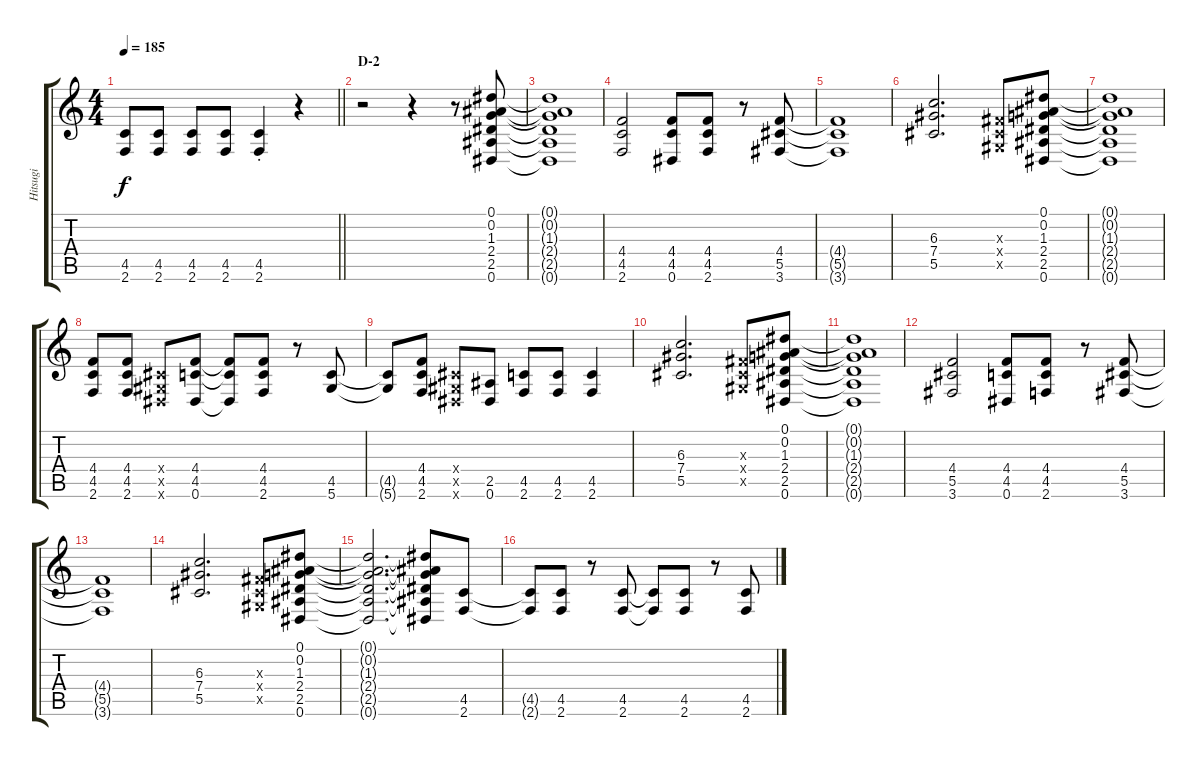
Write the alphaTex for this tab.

\track ("Hitsugi" "Hitsugi") {instrument overdrivenguitar}
\staff {score tabs}
\tuning (Eb4 Bb3 Gb3 Db3 Ab2 Eb2) {hide}
\ts (4 4)
\tempo 185
\clef g2
\barLineRight lightlight
\ks c
(4.5{t} 2.6{t}).8{dy f} (4.5 2.6).8 (4.5 2.6).8 (4.5 2.6).8 (4.5{st} 2.6{st}).4 r.4 |
\section ("" "D-2")
r.2 r.4 r.8 (0.1 0.2 1.3 2.4 2.5 0.6).8 |
(0.1{t} 0.2{t} 1.3{t} 2.4{t} 2.5{t} 0.6{t}).1 |
(4.4 4.5 2.6).2 (4.4 4.5 0.6).8 (4.4 4.5 2.6).8 r.8 (4.4 5.5 3.6).8 |
(4.4{t} 5.5{t} 3.6{t}).1 |
(6.3 7.4 5.5).2{d} (0.3{x} 0.4{x} 0.5{x}).8 (0.1 0.2 1.3 2.4 2.5 0.6).8 |
(0.1{t} 0.2{t} 1.3{t} 2.4{t} 2.5{t} 0.6{t}).1 |
(4.4 4.5 2.6).8 (4.4 4.5 2.6).8 (0.4{x} 0.5{x} 0.6{x}).8 (4.4 4.5 0.6).8 (4.4{t} 4.5{t} 0.6{t}).8 (4.4 4.5 2.6).8 r.8 (4.5 5.6).8 |
(4.5{t} 5.6{t}).8 (4.4 4.5 2.6).8 (0.4{x} 0.5{x} 0.6{x}).8 (2.5 0.6).8 (4.5 2.6).8 (4.5 2.6).8 (4.5 2.6).4 |
(6.3 7.4 5.5).2{d} (0.3{x} 0.4{x} 0.5{x}).8 (0.1 0.2 1.3 2.4 2.5 0.6).8 |
(0.1{t} 0.2{t} 1.3{t} 2.4{t} 2.5{t} 0.6{t}).1 |
(4.4 5.5 3.6).2 (4.4 4.5 0.6).8 (4.4 4.5 2.6).8 r.8 (4.4 5.5 3.6).8 |
(4.4{t} 5.5{t} 3.6{t}).1 |
(6.3 7.4 5.5).2{d} (0.3{x} 0.4{x} 0.5{x}).8 (0.1 0.2 1.3 2.4 2.5 0.6).8 |
(0.1{t} 0.2{t} 1.3{t} 2.4{t} 2.5{t} 0.6{t}).2{d} (0.1{t} 0.2{t} 1.3{t} 2.4{t} 2.5{t} 0.6{t}).8 (4.5 2.6).8 |
(4.5{t} 2.6{t}).8 (4.5 2.6).8 r.8 (4.5 2.6).8 (4.5{t} 2.6{t}).8 (4.5 2.6).8 r.8 (4.5 2.6).8
